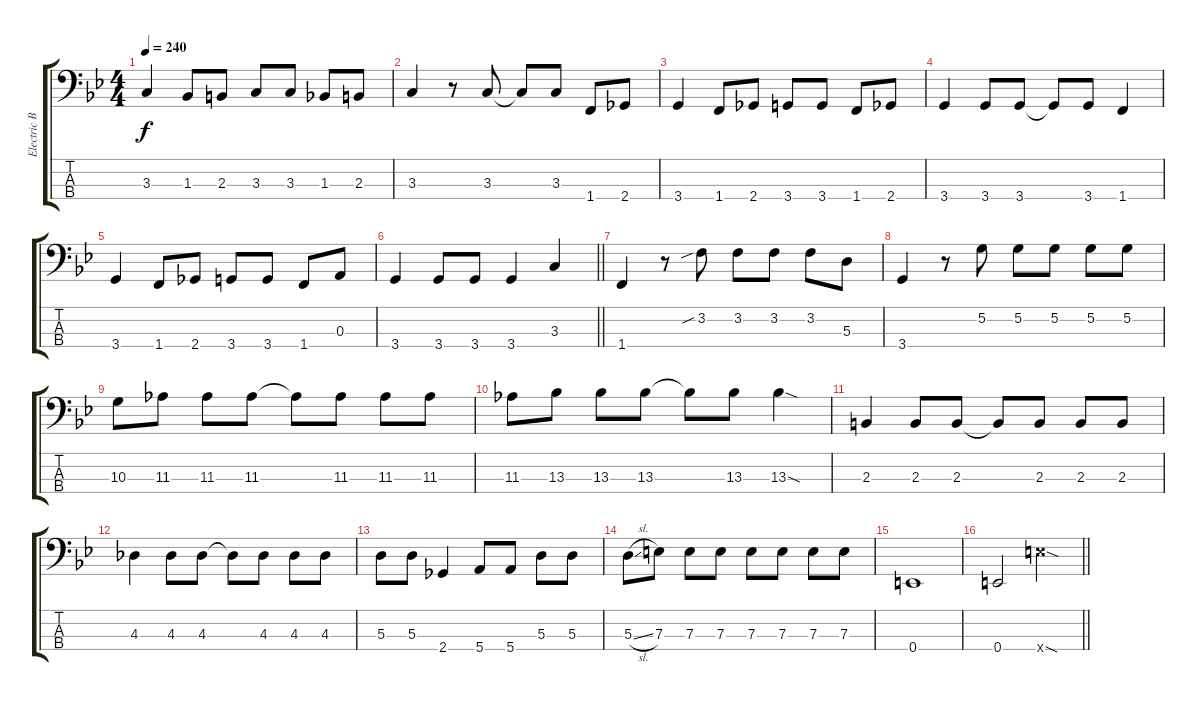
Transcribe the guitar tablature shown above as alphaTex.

\track ("Electric Bass" "Electric B") {instrument electricbassfinger}
\staff {score tabs}
\tuning (G2 D2 A1 E1) {hide}
\ts (4 4)
\tempo 240
\clef f4
\ks bb
3.3.4{dy f} 1.3.8 2.3.8 3.3.8 3.3.8 1.3.8 2.3.8 |
3.3.4 r.8 3.3.8 3.3{t}.8 3.3.8 1.4.8 2.4.8 |
3.4.4 1.4.8 2.4.8 3.4.8 3.4.8 1.4.8 2.4.8 |
3.4.4 3.4.8 3.4.8 3.4{t}.8 3.4.8 1.4.4 |
3.4.4 1.4.8 2.4.8 3.4.8 3.4.8 1.4.8 0.3.8 |
\barLineRight lightlight
3.4.4 3.4.8 3.4.8 3.4.4 3.3.4 |
\section ("" "")
1.4.4 r.8 3.2{sib}.8 3.2.8 3.2.8 3.2.8 5.3.8 |
3.4.4 r.8 5.2.8 5.2.8 5.2.8 5.2.8 5.2.8 |
10.3.8 11.3.8 11.3.8 11.3.8 11.3{t}.8 11.3.8 11.3.8 11.3.8 |
11.3.8 13.3.8 13.3.8 13.3.8 13.3{t}.8 13.3.8 13.3{sod}.4 |
2.3.4 2.3.8 2.3.8 2.3{t}.8 2.3.8 2.3.8 2.3.8 |
4.3.4 4.3.8 4.3.8 4.3{t}.8 4.3.8 4.3.8 4.3.8 |
5.3.8 5.3.8 2.4.4 5.4.8 5.4.8 5.3.8 5.3.8 |
5.3{sl}.8 7.3.8 7.3.8 7.3.8 7.3.8 7.3.8 7.3.8 7.3.8 |
0.4.1 |
\barLineRight lightlight
0.4.2 12.4{sod x}.2
